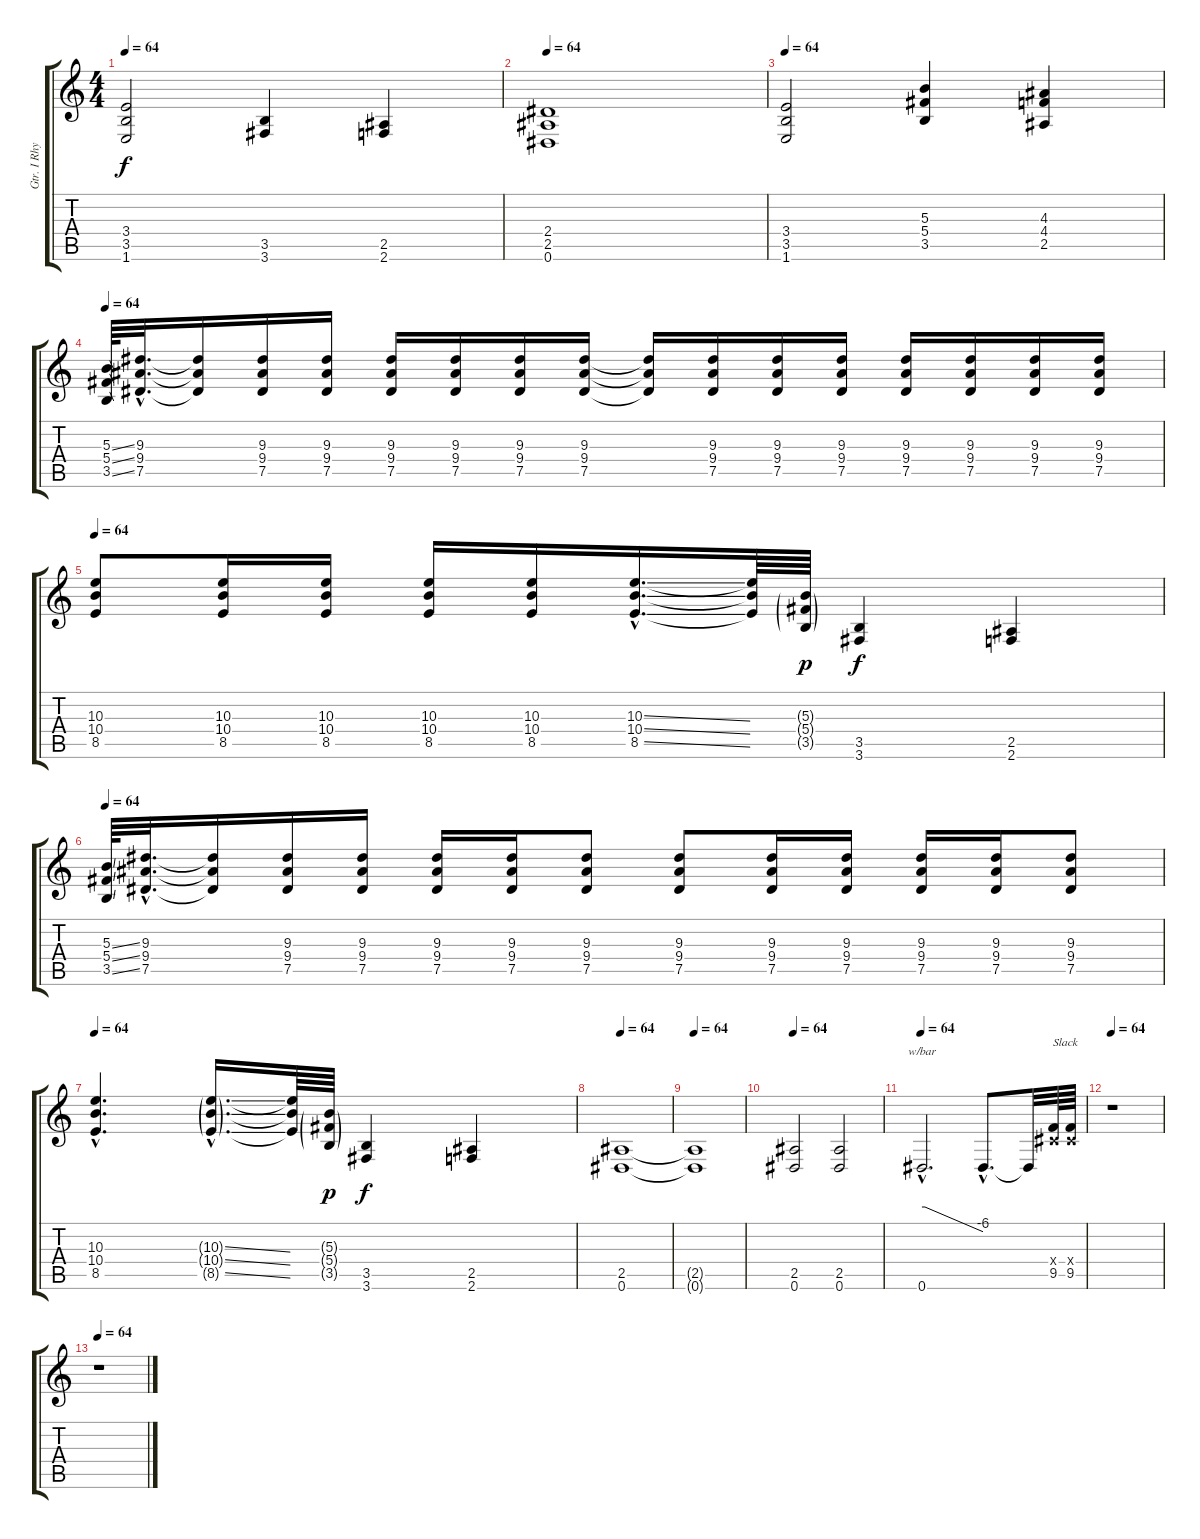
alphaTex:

\track ("Gtr. I Rhytm" "Gtr. I Rhy") {instrument overdrivenguitar}
\staff {score tabs}
\tuning (Eb4 Bb3 Gb3 Db3 Ab2 Eb2) {hide}
\ts (4 4)
\tempo 64
\clef g2
\ks c
(3.4 3.5 1.6).2{dy f} (3.5 3.6).4 (2.5 2.6).4 |
\tempo 64
(2.4 2.5 0.6).1 |
\tempo 64
(3.4 3.5 1.6).2 (5.3 5.4 3.5).4 (4.3 4.4 2.5).4 |
\tempo 64
(5.3{ss} 5.4{ss} 3.5{ss}).64 (9.3{hac} 9.4{hac} 7.5{hac}).32{d} (9.3{t} 9.4{t} 7.5{t}).16 (9.3 9.4 7.5).16{volume 11} (9.3 9.4 7.5).16 (9.3 9.4 7.5).16 (9.3 9.4 7.5).16 (9.3 9.4 7.5).16 (9.3 9.4 7.5).16 (9.3{t} 9.4{t} 7.5{t}).16 (9.3 9.4 7.5).16 (9.3 9.4 7.5).16 (9.3 9.4 7.5).16 (9.3 9.4 7.5).16 (9.3 9.4 7.5).16 (9.3 9.4 7.5).16 (9.3 9.4 7.5).16 |
\tempo 64
(10.3 10.4 8.5).8{volume 14} (10.3 10.4 8.5).16{volume 11} (10.3 10.4 8.5).16 (10.3 10.4 8.5).16 (10.3 10.4 8.5).16 (10.3{ss hac} 10.4{ss hac} 8.5{ss hac}).16{d} (10.3{t} 10.4{t} 8.5{t}).64 (5.3{g} 5.4{g} 3.5{g}).64{dy p} (3.5 3.6).4{dy f volume 14} (2.5 2.6).4 |
\tempo 64
(5.3{ss} 5.4{ss} 3.5{ss}).64{volume 14} (9.3{hac} 9.4{hac} 7.5{hac}).32{d} (9.3{t} 9.4{t} 7.5{t}).16 (9.3 9.4 7.5).16{volume 11} (9.3 9.4 7.5).16 (9.3 9.4 7.5).16 (9.3 9.4 7.5).16 (9.3 9.4 7.5).8 (9.3 9.4 7.5).8 (9.3 9.4 7.5).16 (9.3 9.4 7.5).16 (9.3 9.4 7.5).16 (9.3 9.4 7.5).16 (9.3 9.4 7.5).8 |
\tempo 64
(10.3{hac} 10.4{hac} 8.5{hac}).4{d volume 14} (10.3{ss g hac} 10.4{ss g hac} 8.5{ss g hac}).16{d} (10.3{t} 10.4{t} 8.5{t}).64 (5.3{g} 5.4{g} 3.5{g}).64{dy p} (3.5 3.6).4{dy f} (2.5 2.6).4 |
\tempo 64
(2.5 0.6).1 |
\tempo 64
(2.5{t} 0.6{t}).1 |
\tempo 64
(2.5 0.6).2 (2.5 0.6).2 |
\tempo 64
0.6{hac}.2{d tbe (custom default 0 0 3 0 60 -24)} 0.6{hac t}.8{d} 0.6{t}.32 (0.4{x} 9.5).64{txt "Slack"} (0.4{x} 9.5).64 |
\tempo 64
r.1 |
\tempo 64
r.1
